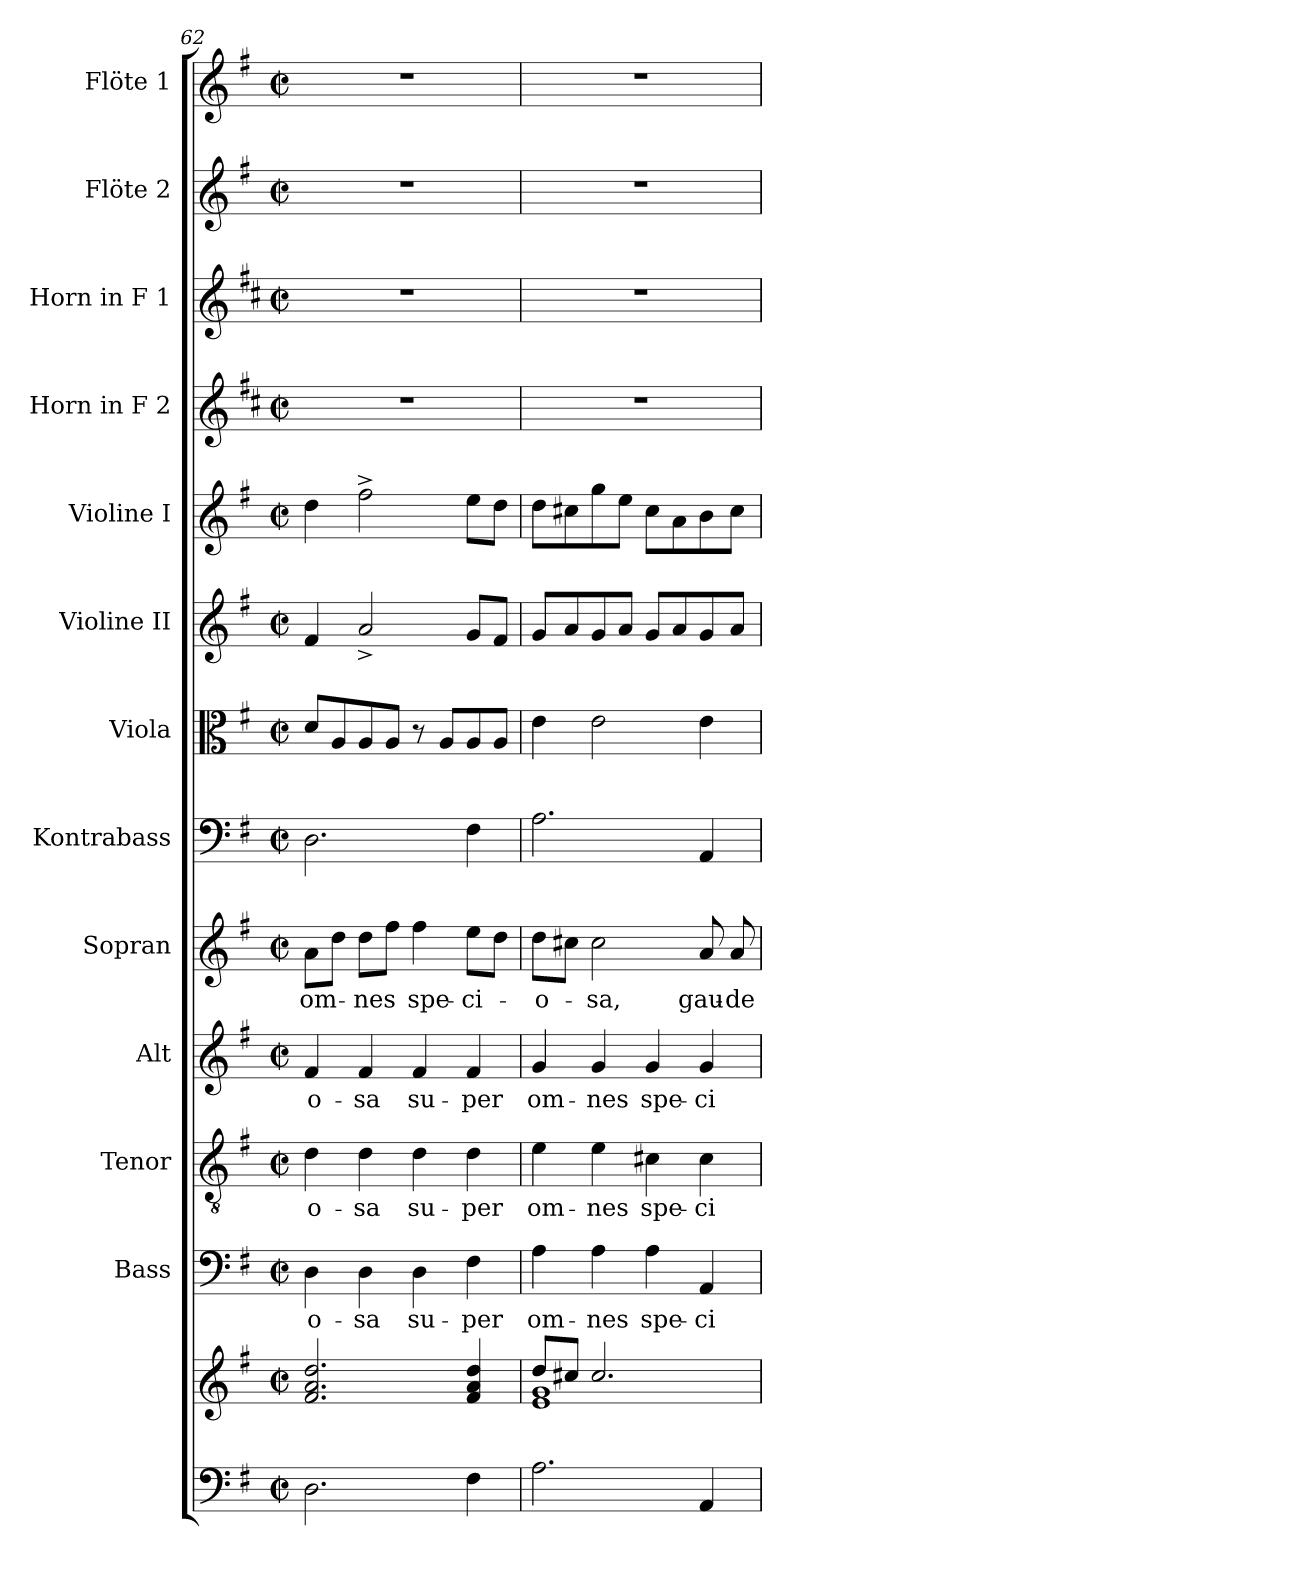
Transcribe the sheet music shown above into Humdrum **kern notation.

**kern	**kern	**kern	**text	**kern	**text	**kern	**text	**kern	**text	**kern	**kern	**kern	**kern	**kern	**kern	**kern	**kern
*part13	*part13	*part12	*part12	*part11	*part11	*part10	*part10	*part9	*part9	*part8	*part7	*part6	*part5	*part4	*part3	*part2	*part1
*staff14	*staff13	*staff12	*staff12	*staff11	*staff11	*staff10	*staff10	*staff9	*staff9	*staff8	*staff7	*staff6	*staff5	*staff4	*staff3	*staff2	*staff1
*	*	*I"Bass	*	*I"Tenor	*	*I"Alt	*	*I"Sopran	*	*I"Kontrabass	*I"Viola	*I"Violine II	*I"Violine I	*I"Horn in F 2	*I"Horn in F 1	*I"Flöte 2	*I"Flöte 1
*	*	*I'B.	*	*I'T.	*	*I'A.	*	*I'S.	*	*I'Kb.	*I'Vla.	*I'Vl. II	*I'Vl. I	*I'Hrn. F 2	*I'Hrn. F 1	*I'Fl. 2	*I'Fl. 1
*clefF4	*clefG2	*clefF4	*	*clefGv2	*	*clefG2	*	*clefG2	*	*clefF4	*clefC3	*clefG2	*clefG2	*clefG2	*clefG2	*clefG2	*clefG2
*	*	*	*	*	*	*	*	*	*	*ITrd7c12	*	*	*	*ITrd4c7	*ITrd4c7	*	*
*k[f#]	*k[f#]	*k[f#]	*	*k[f#]	*	*k[f#]	*	*k[f#]	*	*k[f#]	*k[f#]	*k[f#]	*k[f#]	*k[f#]	*k[f#]	*k[f#]	*k[f#]
*G:	*G:	*G:	*	*G:	*	*G:	*	*G:	*	*G:	*G:	*G:	*G:	*G:	*G:	*G:	*G:
*M2/2	*M2/2	*M2/2	*	*M2/2	*	*M2/2	*	*M2/2	*	*M2/2	*M2/2	*M2/2	*M2/2	*M2/2	*M2/2	*M2/2	*M2/2
*met(c|)	*met(c|)	*met(c|)	*	*met(c|)	*	*met(c|)	*	*met(c|)	*	*met(c|)	*met(c|)	*met(c|)	*met(c|)	*met(c|)	*met(c|)	*met(c|)	*met(c|)
=62	=62	=62	=62	=62	=62	=62	=62	=62	=62	=62	=62	=62	=62	=62	=62	=62	=62
!	!	!	!LO:LY:b	!	!LO:LY:b	!	!LO:LY:b	!	!LO:LY:b	!	!	!	!	!	!	!	!
2.D\	2.f#/ 2.a/ 2.dd/	4D\	-o-	4d\	-o-	4f#/	-o-	8a\L	om-	2.DD\	8d/L	4f#/	4dd\	1r	1r	1r	1r
.	.	.	.	.	.	.	.	8dd\J	.	.	8A/	.	.	.	.	.	.
!	!	!	!LO:LY:b	!	!LO:LY:b	!	!LO:LY:b	!	!LO:LY:b	!	!	!	!	!	!	!	!
.	.	4D\	-sa	4d\	-sa	4f#/	-sa	8dd\L	-nes	.	8A/	2a^</	2ff#^>\	.	.	.	.
.	.	.	.	.	.	.	.	8ff#\J	.	.	8A/J	.	.	.	.	.	.
!	!	!	!LO:LY:b	!	!LO:LY:b	!	!LO:LY:b	!	!LO:LY:b	!	!	!	!	!	!	!	!
.	.	4D\	su-	4d\	su-	4f#/	su-	4ff#\	spe-	.	8r	.	.	.	.	.	.
.	.	.	.	.	.	.	.	.	.	.	8A/L	.	.	.	.	.	.
!	!	!	!LO:LY:b	!	!LO:LY:b	!	!LO:LY:b	!	!LO:LY:b	!	!	!	!	!	!	!	!
4F#\	4f#/ 4a/ 4dd/	4F#\	-per	4d\	-per	4f#/	-per	8ee\L	-ci-	4FF#\	8A/	8g/L	8ee\L	.	.	.	.
.	.	.	.	.	.	.	.	8dd\J	.	.	8A/J	8f#/J	8dd\J	.	.	.	.
=63	=63	=63	=63	=63	=63	=63	=63	=63	=63	=63	=63	=63	=63	=63	=63	=63	=63
*	*^	*	*	*	*	*	*	*	*	*	*	*	*	*	*	*	*
!	!	!	!	!LO:LY:b	!	!LO:LY:b	!	!LO:LY:b	!	!LO:LY:b	!	!	!	!	!	!	!	!
2.A\	8dd/L	1e 1g	4A\	om-	4e\	om-	4g/	om-	8dd\L	-o-	2.AA\	4e\	8g/L	8dd\L	1r	1r	1r	1r
.	8cc#X/J	.	.	.	.	.	.	.	8cc#X\J	.	.	.	8a/	8cc#X\	.	.	.	.
!	!	!	!	!LO:LY:b	!	!LO:LY:b	!	!LO:LY:b	!	!LO:LY:b	!	!	!	!	!	!	!	!
.	2.cc#/	.	4A\	-nes	4e\	-nes	4g/	-nes	2cc#\	-sa,	.	2e\	8g/	8gg\	.	.	.	.
.	.	.	.	.	.	.	.	.	.	.	.	.	8a/J	8ee\J	.	.	.	.
!	!	!	!	!LO:LY:b	!	!LO:LY:b	!	!LO:LY:b	!	!	!	!	!	!	!	!	!	!
.	.	.	4A\	spe-	4c#X\	spe-	4g/	spe-	.	.	.	.	8g/L	8cc#\L	.	.	.	.
.	.	.	.	.	.	.	.	.	.	.	.	.	8a/	8a\	.	.	.	.
!	!	!	!	!LO:LY:b	!	!LO:LY:b	!	!LO:LY:b	!	!LO:LY:b	!	!	!	!	!	!	!	!
4AA/	.	.	4AA/	-ci-	4c#\	-ci-	4g/	-ci-	8a/	gau-	4AAA/	4e\	8g/	8b\	.	.	.	.
!	!	!	!	!	!	!	!	!	!	!LO:LY:b	!	!	!	!	!	!	!	!
.	.	.	.	.	.	.	.	.	8a/	-de	.	.	8a/J	8cc#\J	.	.	.	.
*	*v	*v	*	*	*	*	*	*	*	*	*	*	*	*	*	*	*	*
=	=	=	=	=	=	=	=	=	=	=	=	=	=	=	=	=	=
*-	*-	*-	*-	*-	*-	*-	*-	*-	*-	*-	*-	*-	*-	*-	*-	*-	*-
